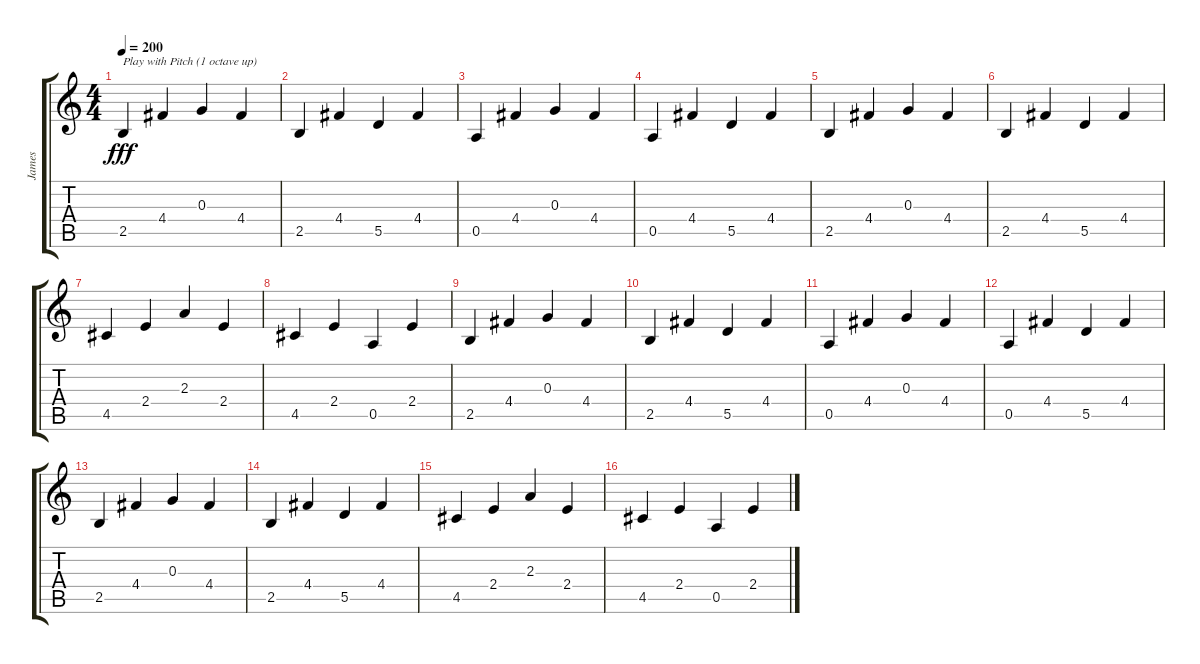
\track ("James" "James") {instrument acousticguitarnylon}
\staff {score tabs}
\tuning (E4 B3 G3 D3 A2 E2) {hide}
\ts (4 4)
\tempo 200
\clef g2
\ks c
2.5.4{txt "Play with Pitch (1 octave up)" dy fff volume 11 instrument acousticguitarnylon} 4.4.4 0.3.4 4.4.4 |
2.5.4 4.4.4 5.5.4 4.4.4 |
0.5.4 4.4.4 0.3.4 4.4.4 |
0.5.4 4.4.4 5.5.4 4.4.4 |
2.5.4 4.4.4 0.3.4 4.4.4 |
2.5.4 4.4.4 5.5.4 4.4.4 |
4.5.4 2.4.4 2.3.4 2.4.4 |
4.5.4 2.4.4 0.5.4 2.4.4 |
2.5.4 4.4.4 0.3.4 4.4.4 |
2.5.4 4.4.4 5.5.4 4.4.4 |
0.5.4 4.4.4 0.3.4 4.4.4 |
0.5.4 4.4.4 5.5.4 4.4.4 |
2.5.4 4.4.4 0.3.4 4.4.4 |
2.5.4 4.4.4 5.5.4 4.4.4 |
4.5.4 2.4.4 2.3.4 2.4.4 |
4.5.4 2.4.4 0.5.4 2.4.4
